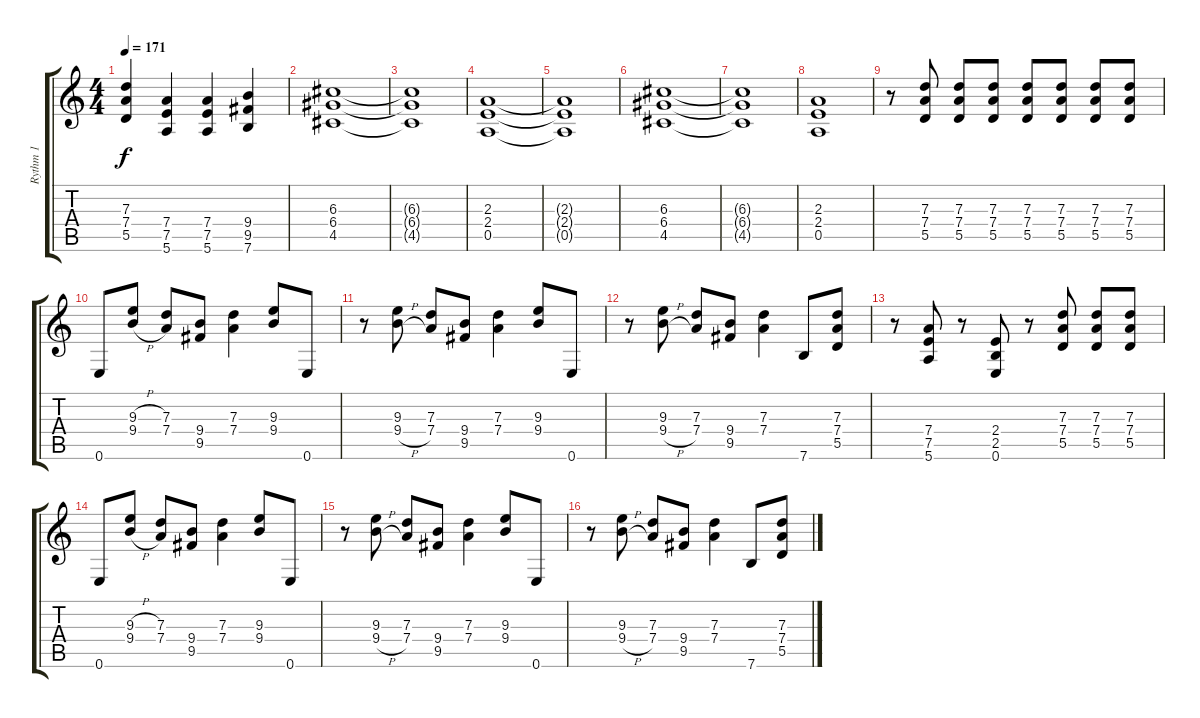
\track ("Rythm 1" "Rythm 1") {instrument distortionguitar}
\staff {score tabs}
\tuning (E4 B3 G3 D3 A2 E2) {hide}
\ts (4 4)
\tempo 171
\clef g2
\ks c
(7.3 7.4 5.5).4{dy f} (7.4 7.5 5.6).4 (7.4 7.5 5.6).4 (9.4 9.5 7.6).4 |
(6.3 6.4 4.5).1 |
(6.3{t} 6.4{t} 4.5{t}).1 |
(2.3 2.4 0.5).1 |
(2.3{t} 2.4{t} 0.5{t}).1 |
(6.3 6.4 4.5).1 |
(6.3{t} 6.4{t} 4.5{t}).1 |
(2.3 2.4 0.5).1 |
r.8 (7.3 7.4 5.5).8 (7.3 7.4 5.5).8 (7.3 7.4 5.5).8 (7.3 7.4 5.5).8 (7.3 7.4 5.5).8 (7.3 7.4 5.5).8 (7.3 7.4 5.5).8 |
0.6.8 (9.3{h} 9.4{h}).8 (7.3 7.4).8 (9.4 9.5).8 (7.3 7.4).4 (9.3 9.4).8 0.6.8 |
r.8 (9.3 9.4{h}).8 (7.3 7.4).8 (9.4 9.5).8 (7.3 7.4).4 (9.3 9.4).8 0.6.8 |
r.8 (9.3 9.4{h}).8 (7.3 7.4).8 (9.4 9.5).8 (7.3 7.4).4 7.6.8 (7.3 7.4 5.5).8 |
r.8 (7.4 7.5 5.6).8 r.8 (2.4 2.5 0.6).8 r.8 (7.3 7.4 5.5).8 (7.3 7.4 5.5).8 (7.3 7.4 5.5).8 |
0.6.8 (9.3{h} 9.4{h}).8 (7.3 7.4).8 (9.4 9.5).8 (7.3 7.4).4 (9.3 9.4).8 0.6.8 |
r.8 (9.3 9.4{h}).8 (7.3 7.4).8 (9.4 9.5).8 (7.3 7.4).4 (9.3 9.4).8 0.6.8 |
r.8 (9.3 9.4{h}).8 (7.3 7.4).8 (9.4 9.5).8 (7.3 7.4).4 7.6.8 (7.3 7.4 5.5).8
